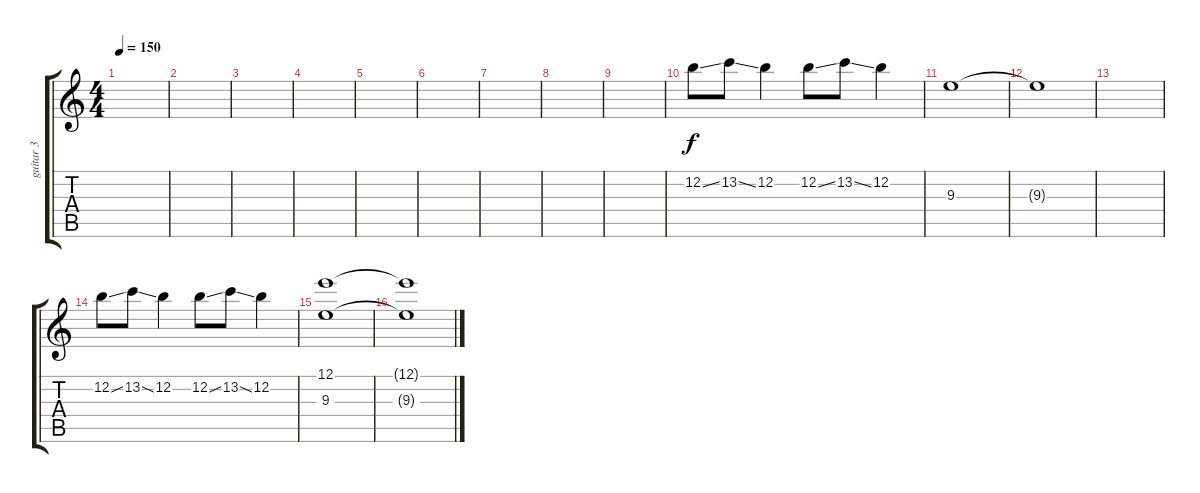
\track ("guitar 3 " "guitar 3 ") {instrument distortionguitar}
\staff {score tabs}
\tuning (E4 B3 G3 D3 A2 E2) {hide}
\ts (4 4)
\tempo 150
\clef g2
\ks c
|
|
|
|
|
|
|
|
|
12.2{ss}.8{volume 13 instrument overdrivenguitar} 13.2{ss}.8 12.2.4 12.2{ss}.8 13.2{ss}.8 12.2.4 |
9.3.1 |
9.3{t}.1 |
|
12.2{ss}.8 13.2{ss}.8 12.2.4 12.2{ss}.8 13.2{ss}.8 12.2.4 |
(12.1 9.3).1 |
(12.1{t} 9.3{t}).1
